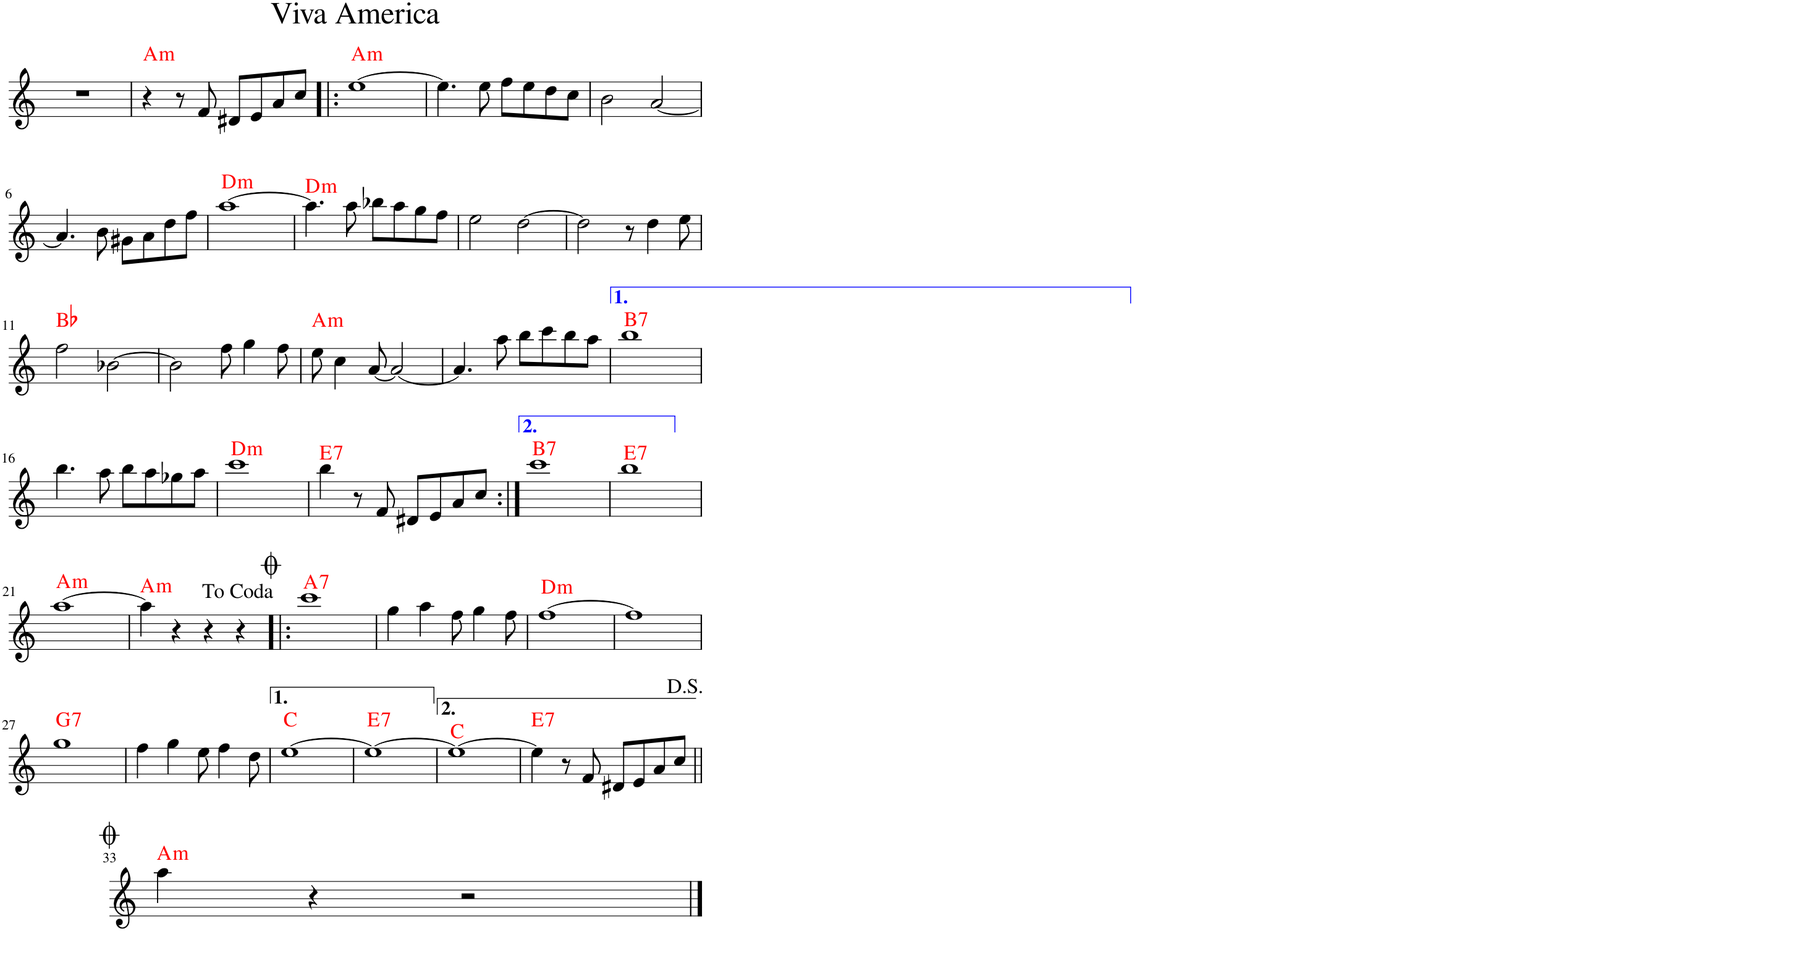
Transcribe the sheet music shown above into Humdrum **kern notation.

**kern	**harte
*part1	*part1
*staff1	*
*I"Piano	*
*I'Pno	*
*clefG2	*
*k[]	*
=1	=1
1r	.
=2	=2
!	!LO:H:kt=m
4r	A:min
8r	.
8f/	.
8d#X/L	.
8e/	.
8a/	.
8cc/J	.
=3!|:	=3!|:
!	!LO:H:kt=m
[1ee	A:min
=4	=4
4.ee\]	.
8ee\	.
8ff\L	.
8ee\	.
8dd\	.
8cc\J	.
=5	=5
2b\	.
[2a/	.
!!LO:LB:g=z
=6	=6
4.a/]	.
8b\	.
8g#X\L	.
8a\	.
8dd\	.
8ff\J	.
=7	=7
!	!LO:H:kt=m
[1aa	D:min
=8	=8
!	!LO:H:kt=m
4.aa\]	D:min
8aa\	.
8bb-X\L	.
8aa\	.
8gg\	.
8ff\J	.
=9	=9
2ee\	.
[2dd\	.
=10	=10
2dd\]	.
8r	.
4dd\	.
8ee\	.
!!LO:LB:g=z
=11	=11
2ff\	Bb:maj
[2b-X\	.
=12	=12
2b-\]	.
8ff\	.
4gg\	.
8ff\	.
=13	=13
!	!LO:H:kt=m
8ee\	A:min
4cc\	.
[8a/	.
2a/_	.
=14	=14
4.a/]	.
8aa\	.
8bb\L	.
8ccc\	.
8bb\	.
8aa\J	.
=15	=15
!	!LO:H:kt=7
1bb	B:7
!!LO:LB:g=z
=16	=16
4.bb\	.
8aa\	.
8bb\L	.
8aa\	.
8gg-X\	.
8aa\J	.
=17	=17
!	!LO:H:kt=m
1ccc	D:min
=18	=18
!	!LO:H:kt=7
4bb\	E:7
8r	.
8f/	.
8d#X/L	.
8e/	.
8a/	.
8cc/J	.
=19:|!	=19:|!
!	!LO:H:kt=7
1ccc	B:7
=20	=20
!	!LO:H:kt=7
1bb	E:7
!!LO:LB:g=z
=21	=21
!	!LO:H:kt=m
[1aa	A:min
=22	=22
!	!LO:H:kt=m
4aa\]	A:min
4r	.
4r	.
4r	.
=23!|:	=23!|:
!	!LO:H:kt=7
1ccc	A:7
=24	=24
4gg\	.
4aa\	.
8ff\	.
4gg\	.
8ff\	.
=25	=25
!	!LO:H:kt=m
[1ff	D:min
=26	=26
1ff]	.
!!LO:LB:g=z
=27	=27
!	!LO:H:kt=7
1gg	G:7
=28	=28
4ff\	.
4gg\	.
8ee\	.
4ff\	.
8dd\	.
=29	=29
[1ee	C:maj
=30	=30
!	!LO:H:kt=7
1ee_	E:7
=31	=31
1ee_	C:maj
=32	=32
!	!LO:H:kt=7
4ee\]	E:7
8r	.
8f/	.
8d#X/L	.
8e/	.
8a/	.
8cc/J	.
!!LO:LB:g=z
=33||	=33||
!	!LO:H:kt=m
4aa\	A:min
4r	.
2r	.
==	==
*-	*-
